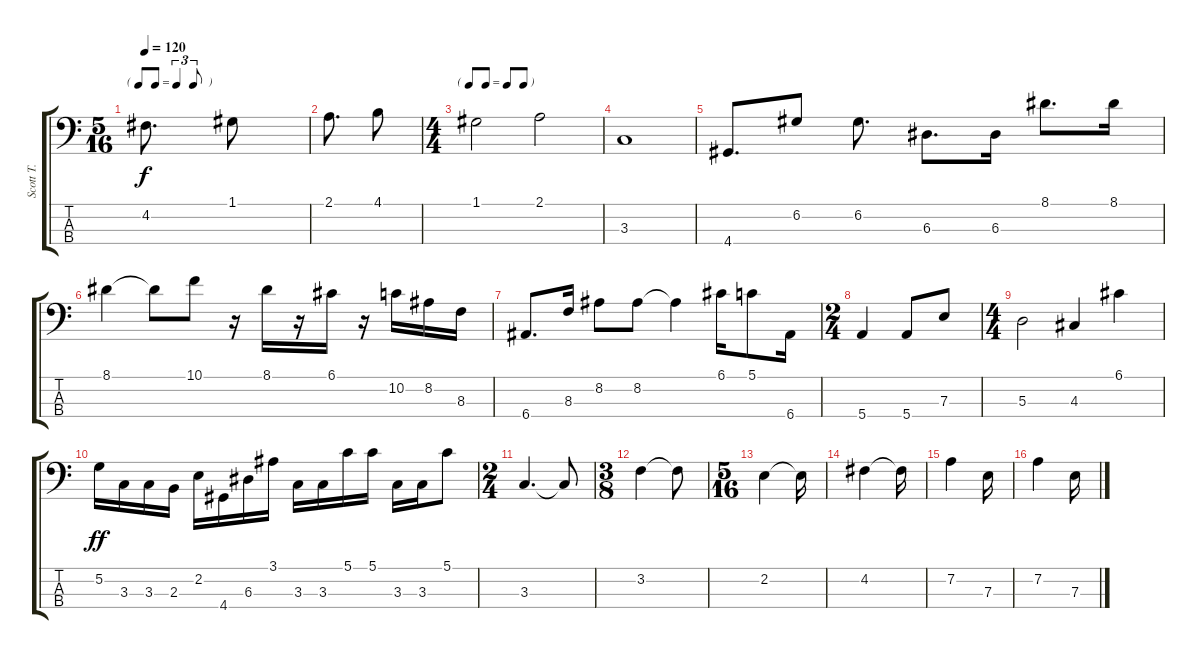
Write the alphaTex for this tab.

\track ("Scott T." "Scott T.") {instrument electricbassfinger}
\staff {score tabs}
\tuning (G2 D2 A1 E1) {hide}
\ts (5 16)
\tf triplet8th
\tempo 120
\clef f4
\ks c
4.2.8{d dy f} 1.1.8 |
2.1.8{d} 4.1.8 |
\ts (4 4)
\tf none
1.1.2 2.1.2 |
3.3.1 |
4.4.8{d} 6.2.8 6.2.8{d} 6.3.8{d} 6.3.16 8.1.8{d} 8.1.16 |
8.1.4 8.1{t}.8 10.1.8 r.16 8.1.16 r.16 6.1.16 r.16 10.2.16 8.2.16 8.3.16 |
6.4.8{d} 8.3.16 8.2.8 8.2.8 8.2{t}.4 6.1.16 5.1.8 6.4.16 |
\ts (2 4)
5.4.4 5.4.8 7.3.8 |
\ts (4 4)
5.3.2 4.3.4 6.1.4 |
5.2.16{dy ff} 3.3.16 3.3.16 2.3.16 2.2.16 4.4.16 6.3.16 3.1.16 3.3.16 3.3.16 5.1.16 5.1.16 3.3.16 3.3.16 5.1.8 |
\ts (2 4)
3.3.4{d} 3.3{t}.8 |
\ts (3 8)
3.2.4 3.2{t}.8 |
\ts (5 16)
2.2.4 2.2{t}.16 |
4.2.4 4.2{t}.16 |
7.2.4 7.3.16 |
7.2.4 7.3.16
